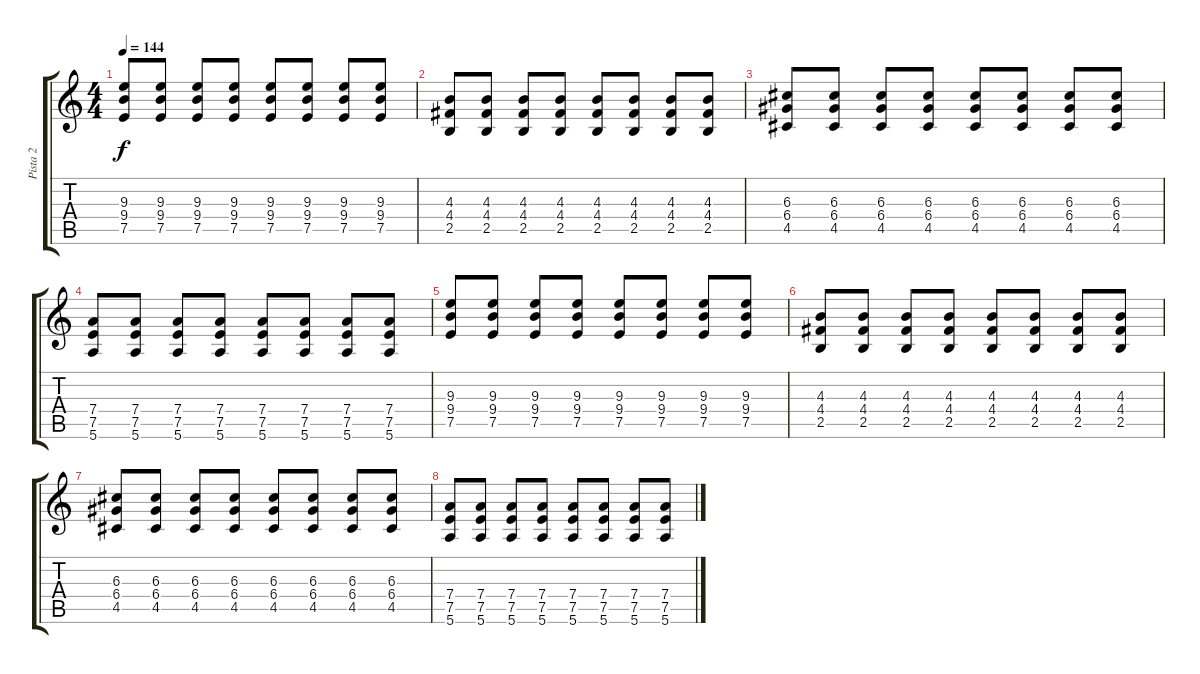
\track ("Pista 2" "Pista 2") {instrument distortionguitar}
\staff {score tabs}
\tuning (E4 B3 G3 D3 A2 E2) {hide}
\ts (4 4)
\tempo 144
\clef g2
\ks c
(9.3 9.4 7.5).8{dy f} (9.3 9.4 7.5).8 (9.3 9.4 7.5).8 (9.3 9.4 7.5).8 (9.3 9.4 7.5).8 (9.3 9.4 7.5).8 (9.3 9.4 7.5).8 (9.3 9.4 7.5).8 |
(4.3 4.4 2.5).8 (4.3 4.4 2.5).8 (4.3 4.4 2.5).8 (4.3 4.4 2.5).8 (4.3 4.4 2.5).8 (4.3 4.4 2.5).8 (4.3 4.4 2.5).8 (4.3 4.4 2.5).8 |
(6.3 6.4 4.5).8 (6.3 6.4 4.5).8 (6.3 6.4 4.5).8 (6.3 6.4 4.5).8 (6.3 6.4 4.5).8 (6.3 6.4 4.5).8 (6.3 6.4 4.5).8 (6.3 6.4 4.5).8 |
(7.4 7.5 5.6).8 (7.4 7.5 5.6).8 (7.4 7.5 5.6).8 (7.4 7.5 5.6).8 (7.4 7.5 5.6).8 (7.4 7.5 5.6).8 (7.4 7.5 5.6).8 (7.4 7.5 5.6).8 |
(9.3 9.4 7.5).8 (9.3 9.4 7.5).8 (9.3 9.4 7.5).8 (9.3 9.4 7.5).8 (9.3 9.4 7.5).8 (9.3 9.4 7.5).8 (9.3 9.4 7.5).8 (9.3 9.4 7.5).8 |
(4.3 4.4 2.5).8 (4.3 4.4 2.5).8 (4.3 4.4 2.5).8 (4.3 4.4 2.5).8 (4.3 4.4 2.5).8 (4.3 4.4 2.5).8 (4.3 4.4 2.5).8 (4.3 4.4 2.5).8 |
(6.3 6.4 4.5).8 (6.3 6.4 4.5).8 (6.3 6.4 4.5).8 (6.3 6.4 4.5).8 (6.3 6.4 4.5).8 (6.3 6.4 4.5).8 (6.3 6.4 4.5).8 (6.3 6.4 4.5).8 |
(7.4 7.5 5.6).8 (7.4 7.5 5.6).8 (7.4 7.5 5.6).8 (7.4 7.5 5.6).8 (7.4 7.5 5.6).8 (7.4 7.5 5.6).8 (7.4 7.5 5.6).8 (7.4 7.5 5.6).8
